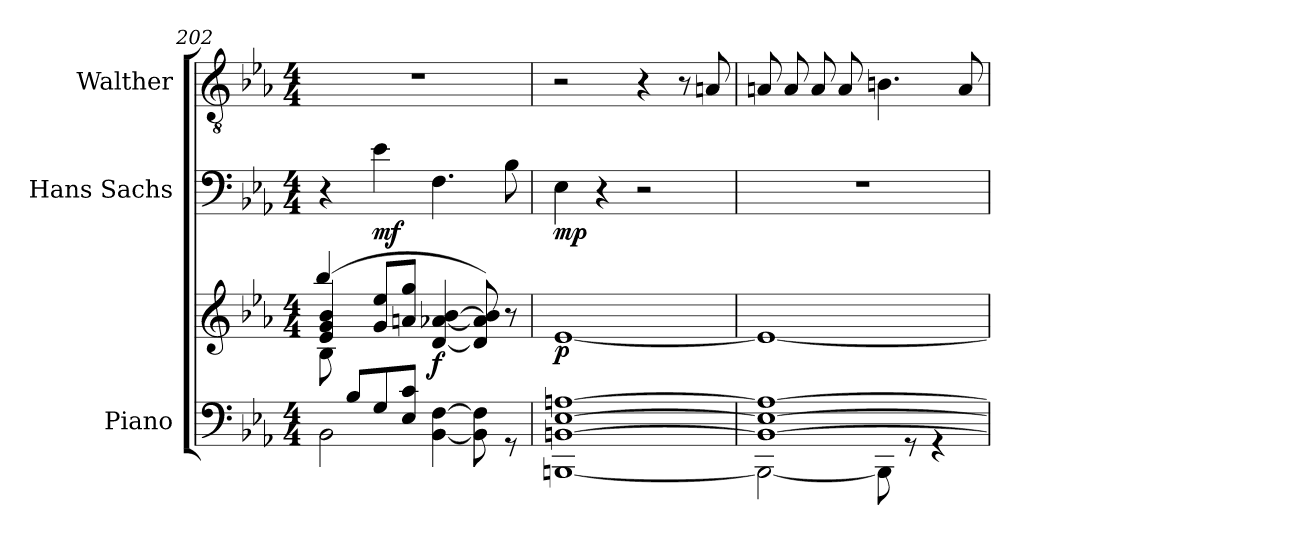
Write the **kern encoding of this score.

**kern	**kern	**dynam	**kern	**dynam	**kern
*part3	*part3	*part3	*part2	*part2	*part1
*staff4	*staff3	*staff3/4	*staff2	*staff2	*staff1
*I"Piano	*	*	*I"Hans Sachs	*	*I"Walther
*I'Pno.	*	*	*I'H. S.	*	*I'W.
!!LO:LB:g=z
*clefF4	*clefG2	*	*clefF4	*	*clefGv2
*k[b-e-a-]	*k[b-e-a-]	*	*k[b-e-a-]	*	*k[b-e-a-]
*M4/4	*M4/4	*	*M4/4	*	*M4/4
=202	=202	=202	=202	=202	=202
*^	*^	*	*	*	*
*	*	*	*^	*	*	*	*
8ryy	2BB-\	(>4e-/ 4g/ 4b-/	4bb-/	8B-\	.	4r	.	1r
8B-/L	.	.	.	2..ryy	.	.	.	.
!	!	!	!	!	!	!	!LO:DY:b	!
8G/	.	8g/ 8ee-/L	2.ryy	.	.	4e-\	mf	.
8E-/ 8c/J	.	8an/ 8gg/J	.	.	.	.	.	.
!	!	!	!	!	!LO:DY:b	!	!	!
[4BB-\ [4F\	2ryy	[4d/ [4a-X/ [4b-/	.	.	f	4.F\	.	.
8BB-\] 8F\]	.	8d/] 8a-/] 8b-/])	.	.	.	.	.	.
8rGG	.	8r	.	.	.	8B-\	.	.
*	*	*v	*v	*v	*	*	*	*
=203	=203	=203	=203	=203	=203	=203
!	!	!	!LO:DY:b	!	!LO:DY:b	!
[1BBn [1E- [1An	[1BBBn	[1e-	p	4E-\	mp	2r
.	.	.	.	4r	.	.
.	.	.	.	2r	.	4r
.	.	.	.	.	.	8r
.	.	.	.	.	.	8An/
=204	=204	=204	=204	=204	=204	=204
1BB_ 1E-_ 1A_	2BBB\_	1e-_	.	1r	.	8An/
.	.	.	.	.	.	8A/
.	.	.	.	.	.	8A/
.	.	.	.	.	.	8A/
.	8BBB\]	.	.	.	.	4.Bn\
.	8rGG	.	.	.	.	.
.	4rGG	.	.	.	.	.
.	.	.	.	.	.	8A/
*v	*v	*	*	*	*	*
=	=	=	=	=	=
*-	*-	*-	*-	*-	*-
